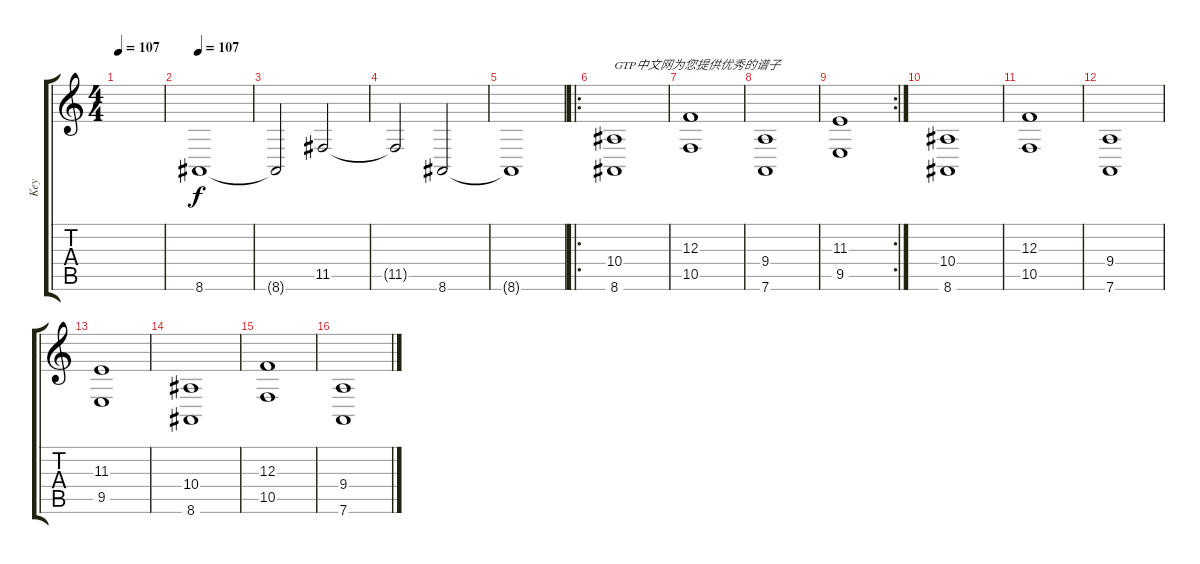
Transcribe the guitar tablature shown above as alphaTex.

\track ("Key" "Key") {instrument choiraahs}
\staff {score tabs}
\tuning (D4 A3 F3 C3 G2 D2) {hide}
\ts (4 4)
\tempo 107
\clef g2
\ks c
|
\tempo 107
8.6.1 |
8.6{t}.2 11.5.2 |
11.5{t}.2 8.6.2 |
8.6{t}.1 |
\ro
(10.4 8.6).1{txt "GTP中文网为您提供优秀的谱子"} |
(12.3 10.5).1 |
(9.4 7.6).1 |
\rc 2
(11.3 9.5).1 |
(10.4 8.6).1 |
(12.3 10.5).1 |
(9.4 7.6).1 |
(11.3 9.5).1 |
(10.4 8.6).1 |
(12.3 10.5).1 |
(9.4 7.6).1
